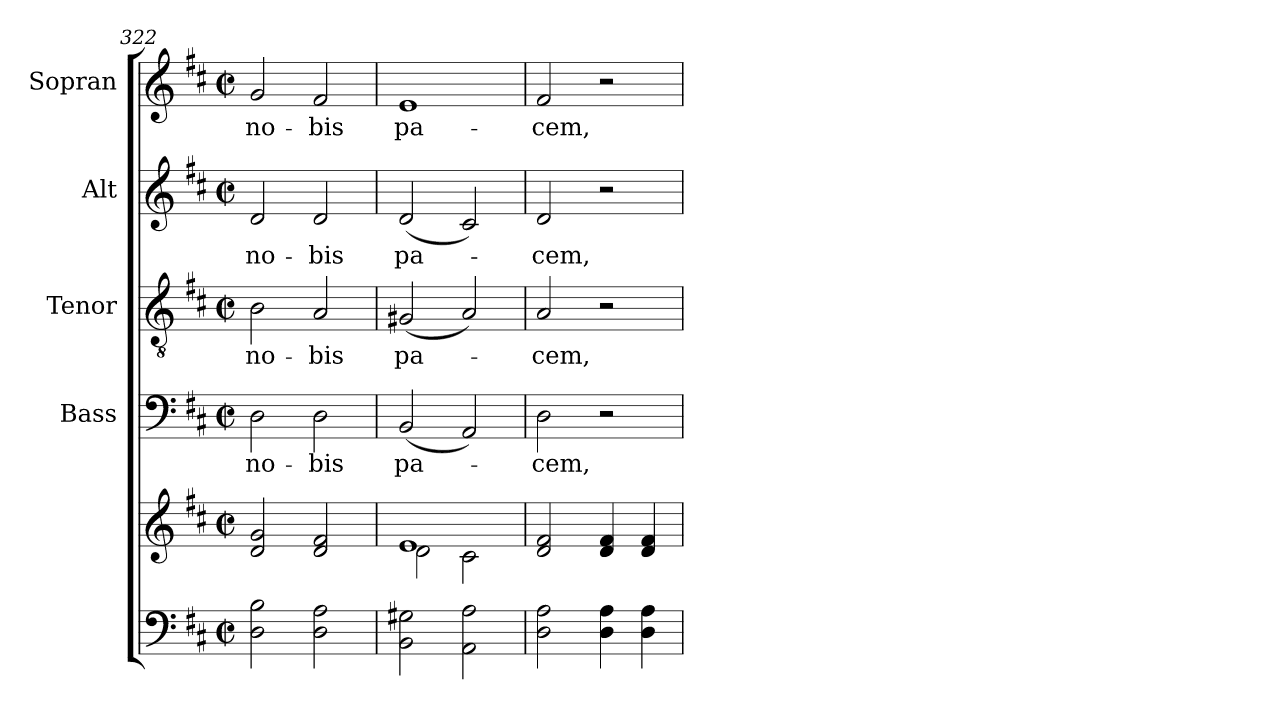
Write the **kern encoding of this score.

**kern	**kern	**kern	**text	**kern	**text	**kern	**text	**kern	**text
*part5	*part5	*part4	*part4	*part3	*part3	*part2	*part2	*part1	*part1
*staff6	*staff5	*staff4	*staff4	*staff3	*staff3	*staff2	*staff2	*staff1	*staff1
*	*	*I"Bass	*	*I"Tenor	*	*I"Alt	*	*I"Sopran	*
*	*	*I'B.	*	*I'T.	*	*I'A.	*	*I'S.	*
*clefF4	*clefG2	*clefF4	*	*clefGv2	*	*clefG2	*	*clefG2	*
*k[f#c#]	*k[f#c#]	*k[f#c#]	*	*k[f#c#]	*	*k[f#c#]	*	*k[f#c#]	*
*D:	*D:	*D:	*	*D:	*	*D:	*	*D:	*
*M2/2	*M2/2	*M2/2	*	*M2/2	*	*M2/2	*	*M2/2	*
*met(c|)	*met(c|)	*met(c|)	*	*met(c|)	*	*met(c|)	*	*met(c|)	*
=322	=322	=322	=322	=322	=322	=322	=322	=322	=322
!	!	!	!LO:LY:b	!	!LO:LY:b	!	!LO:LY:b	!	!LO:LY:b
2D\ 2B\	2d/ 2g/	2D\	no-	2B\	no-	2d/	no-	2g/	no-
!	!	!	!LO:LY:b	!	!LO:LY:b	!	!LO:LY:b	!	!LO:LY:b
2D\ 2A\	2d/ 2f#/	2D\	-bis	2A/	-bis	2d/	-bis	2f#/	-bis
=323	=323	=323	=323	=323	=323	=323	=323	=323	=323
*	*^	*	*	*	*	*	*	*	*
!	!	!	!	!LO:LY:b	!	!LO:LY:b	!	!LO:LY:b	!	!LO:LY:b
2BB\ 2G#X\	1e	2d\	(<2BB/	pa-	(<2G#X/	pa-	(<2d/	pa-	1e	pa-
2AA\ 2A\	.	2c#\	2AA/)	.	2A/)	.	2c#/)	.	.	.
=324	=324	=324	=324	=324	=324	=324	=324	=324	=324	=324
!	!	!	!	!LO:LY:b	!	!LO:LY:b	!	!LO:LY:b	!	!LO:LY:b
*	*v	*v	*	*	*	*	*	*	*	*
2D\ 2A\	2d/ 2f#/	2D\	-cem,	2A/	-cem,	2d/	-cem,	2f#/	-cem,
4D\ 4A\	4d/ 4f#/	2r	.	2r	.	2r	.	2r	.
4D\ 4A\	4d/ 4f#/	.	.	.	.	.	.	.	.
=	=	=	=	=	=	=	=	=	=
*-	*-	*-	*-	*-	*-	*-	*-	*-	*-
